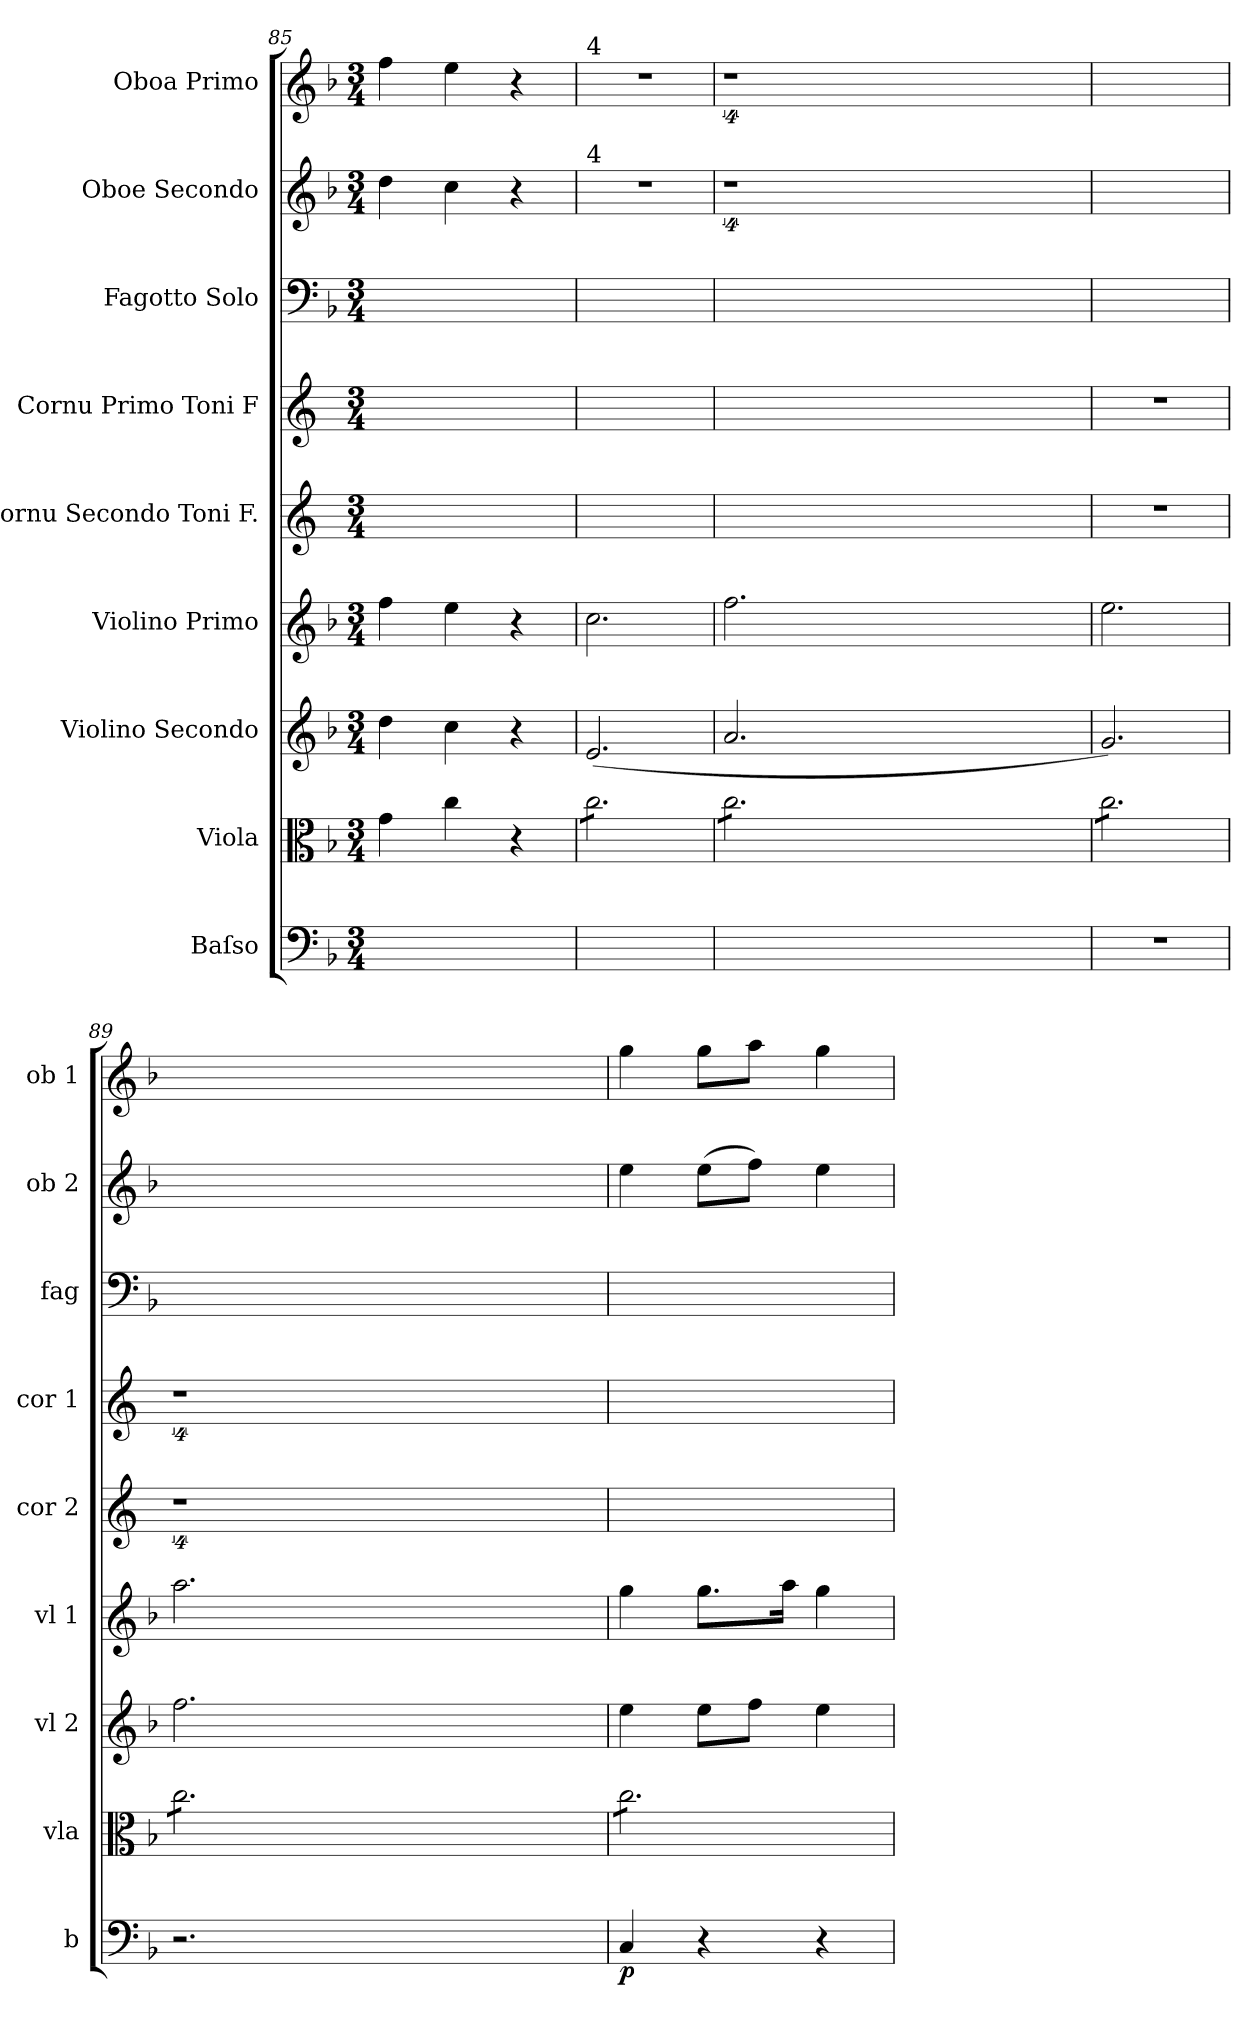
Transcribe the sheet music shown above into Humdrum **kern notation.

**kern	**dynam	**kern	**kern	**kern	**kern	**kern	**kern	**kern	**kern
*part9	*part9	*part8	*part7	*part6	*part5	*part4	*part3	*part2	*part1
*staff9	*staff9	*staff8	*staff7	*staff6	*staff5	*staff4	*staff3	*staff2	*staff1
*I"Baſso	*	*I"Viola	*I"Violino Secondo	*I"Violino Primo	*I"Cornu Secondo Toni F.	*I"Cornu Primo Toni F	*I"Fagotto Solo	*I"Oboe Secondo	*I"Oboa Primo
*I'b	*	*I'vla	*I'vl 2	*I'vl 1	*I'cor 2	*I'cor 1	*I'fag	*I'ob 2	*I'ob 1
*clefF4	*	*clefC3	*clefG2	*clefG2	*clefG2	*clefG2	*clefF4	*clefG2	*clefG2
*	*	*	*	*	*ITrd4c7	*ITrd4c7	*	*	*
*k[b-]	*	*k[b-]	*k[b-]	*k[b-]	*k[b-]	*k[b-]	*k[b-]	*k[b-]	*k[b-]
*F:	*	*F:	*F:	*F:	*F:	*F:	*F:	*F:	*F:
*M3/4	*	*M3/4	*M3/4	*M3/4	*M3/4	*M3/4	*M3/4	*M3/4	*M3/4
=85	=85	=85	=85	=85	=85	=85	=85	=85	=85
2.ryy	.	4g\	4dd\	4ff\	2.ryy	2.ryy	2.ryy	4dd\	4ff\
.	.	4cc\	4cc\	4ee\	.	.	.	4cc\	4ee\
.	.	4r	4r	4r	.	.	.	4r	4r
=86	=86	=86	=86	=86	=86	=86	=86	=86	=86
!	!	!	!	!	!	!	!	!	!LO:TX:a:t=4
!	!	!	!	!	!	!	!	!LO:TX:a:t=4	!
*	*	*tremolo	*	*	*	*	*	*	*
2.ryy	.	8cc\L	(2.e/	2.cc\	2.ryy	2.ryy	2.ryy	2.r	2.r
.	.	8cc\	.	.	.	.	.	.	.
.	.	8cc\	.	.	.	.	.	.	.
.	.	8cc\	.	.	.	.	.	.	.
.	.	8cc\	.	.	.	.	.	.	.
.	.	8cc\J	.	.	.	.	.	.	.
=87	=87	=87	=87	=87	=87	=87	=87	=87	=87
0ryy	.	8cc\L	2.a/	2.ff\	0ryy	0ryy	2.ryy	4%9r	4%9r
.	.	8cc\	.	.	.	.	.	.	.
.	.	8cc\	.	.	.	.	.	.	.
.	.	8cc\	.	.	.	.	.	.	.
.	.	8cc\	.	.	.	.	.	.	.
.	.	8cc\J	.	.	.	.	.	.	.
.	.	1.ryy	1.ryy	1.ryy	.	.	1.ryy	.	.
4ryy	.	.	.	.	4ryy	4ryy	.	.	.
=88	=88	=88	=88	=88	=88	=88	=88	=88	=88
2.r	.	8cc\L	2.g/)	2.ee\	2.r	2.r	2.ryy	2.ryy	2.ryy
.	.	8cc\	.	.	.	.	.	.	.
.	.	8cc\	.	.	.	.	.	.	.
.	.	8cc\	.	.	.	.	.	.	.
.	.	8cc\	.	.	.	.	.	.	.
.	.	8cc\J	.	.	.	.	.	.	.
=89	=89	=89	=89	=89	=89	=89	=89	=89	=89
2.r	.	8cc\L	2.ff\	2.aa\	4%9r	4%9r	2.ryy	0ryy	0ryy
.	.	8cc\	.	.	.	.	.	.	.
.	.	8cc\	.	.	.	.	.	.	.
.	.	8cc\	.	.	.	.	.	.	.
.	.	8cc\	.	.	.	.	.	.	.
.	.	8cc\J	.	.	.	.	.	.	.
1.ryy	.	1.ryy	1.ryy	1.ryy	.	.	1.ryy	.	.
.	.	.	.	.	.	.	.	4ryy	4ryy
=90	=90	=90	=90	=90	=90	=90	=90	=90	=90
4C/	p	8cc\L	4ee\	4gg\	2.ryy	2.ryy	2.ryy	4ee\	4gg\
.	.	8cc\	.	.	.	.	.	.	.
4r	.	8cc\	8ee\L	8.gg\L	.	.	.	(8ee\L	8gg\L
.	.	8cc\	8ff\J	.	.	.	.	8ff\J)	8aa\J
.	.	.	.	16aa\Jk	.	.	.	.	.
4r	.	8cc\	4ee\	4gg\	.	.	.	4ee\	4gg\
.	.	8cc\J	.	.	.	.	.	.	.
*	*	*Xtremolo	*	*	*	*	*	*	*
=	=	=	=	=	=	=	=	=	=
*-	*-	*-	*-	*-	*-	*-	*-	*-	*-
